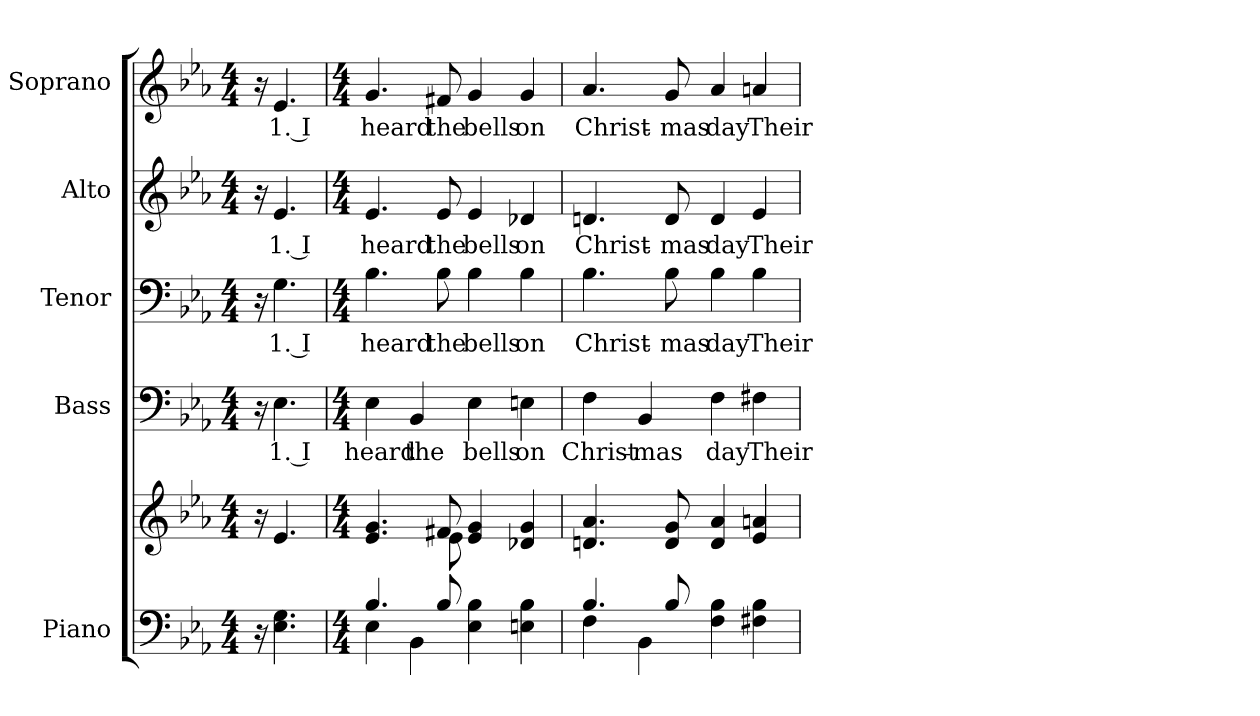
**kern	**kern	**kern	**text	**kern	**text	**kern	**text	**kern	**text
*part5	*part5	*part4	*part4	*part3	*part3	*part2	*part2	*part1	*part1
*staff6	*staff5	*staff4	*staff4	*staff3	*staff3	*staff2	*staff2	*staff1	*staff1
*I"Piano	*	*I"Bass	*	*I"Tenor	*	*I"Alto	*	*I"Soprano	*
*I'Pno.	*	*I'B.	*	*I'T.	*	*I'A.	*	*I'S.	*
!!LO:PB:g=z
*clefF4	*clefG2	*clefF4	*	*clefF4	*	*clefG2	*	*clefG2	*
*k[b-e-a-]	*k[b-e-a-]	*k[b-e-a-]	*	*k[b-e-a-]	*	*k[b-e-a-]	*	*k[b-e-a-]	*
*E-:	*E-:	*E-:	*	*E-:	*	*E-:	*	*E-:	*
*M4/4	*M4/4	*M4/4	*	*M4/4	*	*M4/4	*	*M4/4	*
*MM110	*MM110	*MM110	*	*MM110	*	*MM110	*	*MM110	*
=	=	=	=	=	=	=	=	=	=
16r	16r	16r	.	16r	.	16r	.	16r	.
!	!	!	!LO:LY:b:color=#000000	!	!	!	!	!	!
!	!	!	!	!	!LO:LY:b:color=#000000	!	!	!	!
!	!	!	!	!	!	!	!LO:LY:b:color=#000000	!	!
!	!	!	!	!	!	!	!	!	!LO:LY:b:color=#000000
4.E-i\ 4.Gi	4.e-i/	4.E-i\	1. I	4.Gi\	1. I	4.e-i/	1. I	4.e-i/	1. I
=1	=1	=1	=1	=1	=1	=1	=1	=1	=1
*M4/4	*M4/4	*M4/4	*	*M4/4	*	*M4/4	*	*M4/4	*
*^	*^	*	*	*	*	*	*	*	*
!	!	!	!	!	!LO:LY:b:color=#000000	!	!	!	!	!	!
!	!	!	!	!	!	!	!LO:LY:b:color=#000000	!	!	!	!
!	!	!	!	!	!	!	!	!	!LO:LY:b:color=#000000	!	!
!	!	!	!	!	!	!	!	!	!	!	!LO:LY:b:color=#000000
4.B-i/	4E-i\	4.e-i/ 4.gi	4ryy	4E-i\	heard	4.B-i\	heard	4.e-i/	heard	4.gi/	heard
!	!	!	!	!	!LO:LY:b:color=#000000	!	!	!	!	!	!
.	4BB-i\	.	8ryy	4BB-i/	the	.	.	.	.	.	.
!	!	!	!	!	!	!	!LO:LY:b:color=#000000	!	!	!	!
!	!	!	!	!	!	!	!	!	!LO:LY:b:color=#000000	!	!
!	!	!	!	!	!	!	!	!	!	!	!LO:LY:b:color=#000000
8B-i/	.	8f#Xi/	8e-i\	.	.	8B-i\	the	8e-i/	the	8f#Xi/	the
!	!	!	!	!	!LO:LY:b:color=#000000	!	!	!	!	!	!
!	!	!	!	!	!	!	!LO:LY:b:color=#000000	!	!	!	!
!	!	!	!	!	!	!	!	!	!LO:LY:b:color=#000000	!	!
!	!	!	!	!	!	!	!	!	!	!	!LO:LY:b:color=#000000
4E-i\ 4B-i	2ryy	4e-i/ 4gi	2ryy	4E-i\	bells	4B-i\	bells	4e-i/	bells	4gi/	bells
!	!	!	!	!	!LO:LY:b:color=#000000	!	!	!	!	!	!
!	!	!	!	!	!	!	!LO:LY:b:color=#000000	!	!	!	!
!	!	!	!	!	!	!	!	!	!LO:LY:b:color=#000000	!	!
!	!	!	!	!	!	!	!	!	!	!	!LO:LY:b:color=#000000
4Eni\ 4B-i	.	4d-Xi/ 4gi	.	4Eni\	on	4B-i\	on	4d-Xi/	on	4gi/	on
*	*	*v	*v	*	*	*	*	*	*	*	*
=2	=2	=2	=2	=2	=2	=2	=2	=2	=2	=2
!	!	!	!	!LO:LY:b:color=#000000	!	!	!	!	!	!
!	!	!	!	!	!	!LO:LY:b:color=#000000	!	!	!	!
!	!	!	!	!	!	!	!	!LO:LY:b:color=#000000	!	!
!	!	!	!	!	!	!	!	!	!	!LO:LY:b:color=#000000
4.B-i/	4Fi\	4.dni/ 4.a-i	4Fi\	Christ-	4.B-i\	Christ-	4.dni/	Christ-	4.a-i/	Christ-
!	!	!	!	!LO:LY:b:color=#000000	!	!	!	!	!	!
.	4BB-i\	.	4BB-i/	-mas	.	.	.	.	.	.
!	!	!	!	!	!	!LO:LY:b:color=#000000	!	!	!	!
!	!	!	!	!	!	!	!	!LO:LY:b:color=#000000	!	!
!	!	!	!	!	!	!	!	!	!	!LO:LY:b:color=#000000
8B-i/	.	8di/ 8gi	.	.	8B-i\	-mas	8di/	-mas	8gi/	-mas
!	!	!	!	!LO:LY:b:color=#000000	!	!	!	!	!	!
!	!	!	!	!	!	!LO:LY:b:color=#000000	!	!	!	!
!	!	!	!	!	!	!	!	!LO:LY:b:color=#000000	!	!
!	!	!	!	!	!	!	!	!	!	!LO:LY:b:color=#000000
4Fi\ 4B-i	2ryy	4di/ 4a-i	4Fi\	day	4B-i\	day	4di/	day	4a-i/	day
!	!	!	!	!LO:LY:b:color=#000000	!	!	!	!	!	!
!	!	!	!	!	!	!LO:LY:b:color=#000000	!	!	!	!
!	!	!	!	!	!	!	!	!LO:LY:b:color=#000000	!	!
!	!	!	!	!	!	!	!	!	!	!LO:LY:b:color=#000000
4F#Xi\ 4B-i	.	4e-i/ 4ani	4F#Xi\	Their	4B-i\	Their	4e-i/	Their	4ani/	Their
*v	*v	*	*	*	*	*	*	*	*	*
=	=	=	=	=	=	=	=	=	=
*-	*-	*-	*-	*-	*-	*-	*-	*-	*-
